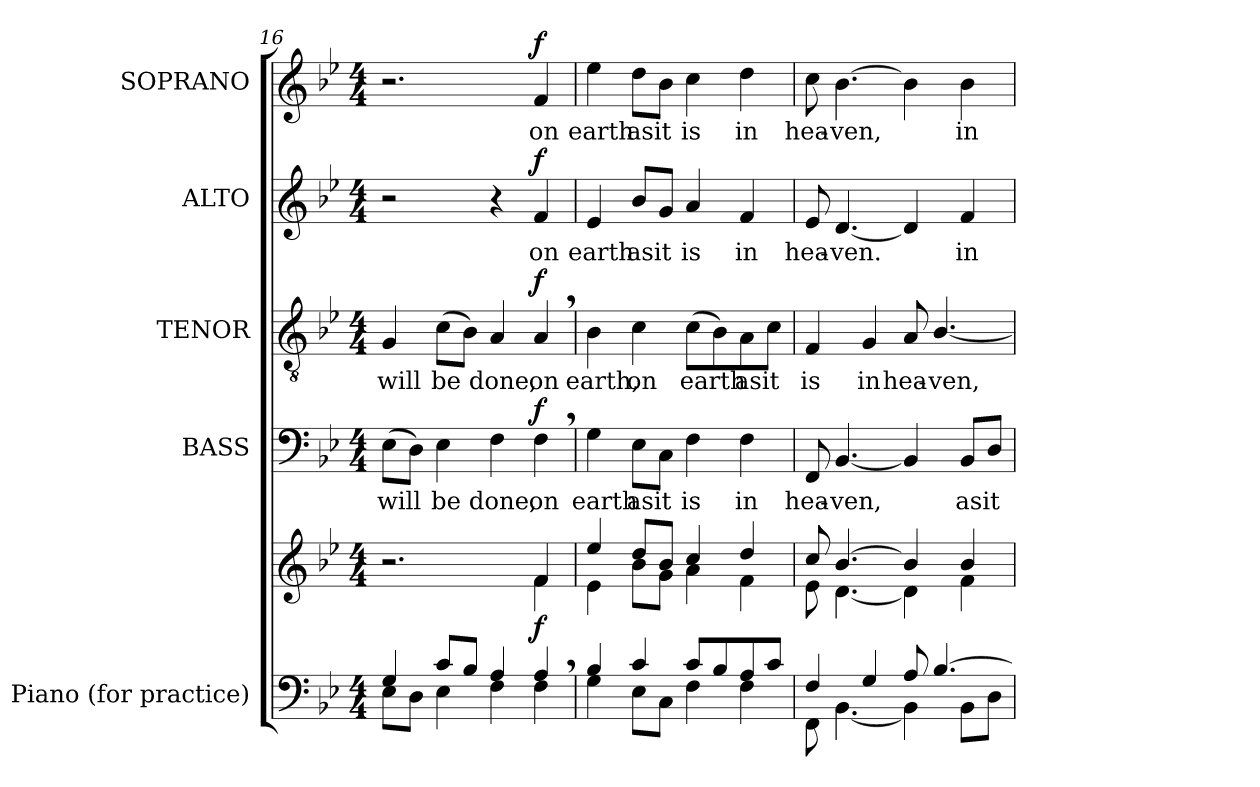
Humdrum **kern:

**kern	**kern	**dynam	**kern	**text	**dynam	**kern	**text	**dynam	**kern	**text	**dynam	**kern	**text	**dynam
*part5	*part5	*part5	*part4	*part4	*part4	*part3	*part3	*part3	*part2	*part2	*part2	*part1	*part1	*part1
*staff6	*staff5	*staff5/6	*staff4	*staff4	*staff4	*staff3	*staff3	*staff3	*staff2	*staff2	*staff2	*staff1	*staff1	*staff1
*I"Piano      (for practice)	*	*	*I"BASS	*	*	*I"TENOR	*	*	*I"ALTO	*	*	*I"SOPRANO	*	*
*I'Pno.	*	*	*I'B.	*	*	*I'T.	*	*	*I'A.	*	*	*I'S.	*	*
!!LO:LB:g=z
*clefF4	*clefG2	*	*clefF4	*	*	*clefGv2	*	*	*clefG2	*	*	*clefG2	*	*
*	*	*	*	*	*	*ITrd7c12	*	*	*	*	*	*	*	*
*k[b-e-]	*k[b-e-]	*	*k[b-e-]	*	*	*k[b-e-]	*	*	*k[b-e-]	*	*	*k[b-e-]	*	*
*B-:	*B-:	*	*B-:	*	*	*B-:	*	*	*B-:	*	*	*B-:	*	*
*M4/4	*M4/4	*	*M4/4	*	*	*M4/4	*	*	*M4/4	*	*	*M4/4	*	*
=16	=16	=16	=16	=16	=16	=16	=16	=16	=16	=16	=16	=16	=16	=16
*^	*^	*	*	*	*	*	*	*	*	*	*	*	*	*
!	!	!	!	!	!	!LO:LY:b:color=#000000	!	!	!	!	!	!	!	!	!	!
!	!	!	!	!	!	!	!	!	!LO:LY:b:color=#000000	!	!	!	!	!	!	!
4Gi/	8E-i\L	2.r	2.ryy	.	(8E-i\L	will	.	4GGi/	will	.	2r	.	.	2.r	.	.
.	8Di\J	.	.	.	8Di\J)	.	.	.	.	.	.	.	.	.	.	.
!	!	!	!	!	!	!LO:LY:b:color=#000000	!	!	!	!	!	!	!	!	!	!
!	!	!	!	!	!	!	!	!	!LO:LY:b:color=#000000	!	!	!	!	!	!	!
8ci/L	4E-i\	.	.	.	4E-i\	be	.	(8Ci\L	be	.	.	.	.	.	.	.
8B-i/J	.	.	.	.	.	.	.	8BB-i\J)	.	.	.	.	.	.	.	.
!	!	!	!	!	!	!LO:LY:b:color=#000000	!	!	!	!	!	!	!	!	!	!
!	!	!	!	!	!	!	!	!	!LO:LY:b:color=#000000	!	!	!	!	!	!	!
4Ai/	4Fi\	.	.	.	4Fi\	done,	.	4AAi/	done,	.	4r	.	.	.	.	.
!	!	!	!	!	!	!LO:LY:b:color=#000000	!	!	!	!	!	!	!	!	!	!
!	!	!	!	!	!	!	!	!	!LO:LY:b:color=#000000	!	!	!	!	!	!	!
!	!	!	!	!	!	!	!	!	!	!	!	!LO:LY:b:color=#000000	!	!	!	!
!	!	!	!	!	!	!	!	!	!	!	!	!	!	!	!LO:LY:b:color=#000000	!
4A,i/	4Fi\	4fi/	4fi\	f	4F,i\	on	f	4AA,i/	on	f	4fi/	on	f	4fi/	on	f
=17	=17	=17	=17	=17	=17	=17	=17	=17	=17	=17	=17	=17	=17	=17	=17	=17
!	!	!	!	!	!	!LO:LY:b:color=#000000	!	!	!	!	!	!	!	!	!	!
!	!	!	!	!	!	!	!	!	!LO:LY:b:color=#000000	!	!	!	!	!	!	!
!	!	!	!	!	!	!	!	!	!	!	!	!LO:LY:b:color=#000000	!	!	!	!
!	!	!	!	!	!	!	!	!	!	!	!	!	!	!	!LO:LY:b:color=#000000	!
4B-i/	4Gi\	4ee-i/	4e-i\	.	4Gi\	earth	.	4BB-i\	earth,	.	4e-i/	earth	.	4ee-i\	earth	.
!	!	!	!	!	!	!LO:LY:b:color=#000000	!	!	!	!	!	!	!	!	!	!
!	!	!	!	!	!	!	!	!	!LO:LY:b:color=#000000	!	!	!	!	!	!	!
!	!	!	!	!	!	!	!	!	!	!	!	!LO:LY:b:color=#000000	!	!	!	!
!	!	!	!	!	!	!	!	!	!	!	!	!	!	!	!LO:LY:b:color=#000000	!
4ci/	8E-i\L	8ddi/L	8b-i\L	.	8E-i\L	as	.	4Ci\	on	.	8b-i/L	as	.	8ddi\L	as	.
!	!	!	!	!	!	!LO:LY:b:color=#000000	!	!	!	!	!	!	!	!	!	!
!	!	!	!	!	!	!	!	!	!	!	!	!LO:LY:b:color=#000000	!	!	!	!
!	!	!	!	!	!	!	!	!	!	!	!	!	!	!	!LO:LY:b:color=#000000	!
.	8Ci\J	8b-i/J	8gi\J	.	8Ci\J	it	.	.	.	.	8gi/J	it	.	8b-i\J	it	.
!	!	!	!	!	!	!LO:LY:b:color=#000000	!	!	!	!	!	!	!	!	!	!
!	!	!	!	!	!	!	!	!	!LO:LY:b:color=#000000	!	!	!	!	!	!	!
!	!	!	!	!	!	!	!	!	!	!	!	!LO:LY:b:color=#000000	!	!	!	!
!	!	!	!	!	!	!	!	!	!	!	!	!	!	!	!LO:LY:b:color=#000000	!
8ci/L	4Fi\	4cci/	4ai\	.	4Fi\	is	.	(8Ci\L	earth	.	4ai/	is	.	4cci\	is	.
8B-i/	.	.	.	.	.	.	.	8BB-i\)	.	.	.	.	.	.	.	.
!	!	!	!	!	!	!LO:LY:b:color=#000000	!	!	!	!	!	!	!	!	!	!
!	!	!	!	!	!	!	!	!	!LO:LY:b:color=#000000	!	!	!	!	!	!	!
!	!	!	!	!	!	!	!	!	!	!	!	!LO:LY:b:color=#000000	!	!	!	!
!	!	!	!	!	!	!	!	!	!	!	!	!	!	!	!LO:LY:b:color=#000000	!
8Ai/	4Fi\	4ddi/	4fi\	.	4Fi\	in	.	8AAi\	as	.	4fi/	in	.	4ddi\	in	.
!	!	!	!	!	!	!	!	!	!LO:LY:b:color=#000000	!	!	!	!	!	!	!
8ci/J	.	.	.	.	.	.	.	8Ci\J	it	.	.	.	.	.	.	.
=18	=18	=18	=18	=18	=18	=18	=18	=18	=18	=18	=18	=18	=18	=18	=18	=18
!	!	!	!	!	!	!LO:LY:b:color=#000000	!	!	!	!	!	!	!	!	!	!
!	!	!	!	!	!	!	!	!	!LO:LY:b:color=#000000	!	!	!	!	!	!	!
!	!	!	!	!	!	!	!	!	!	!	!	!LO:LY:b:color=#000000	!	!	!	!
!	!	!	!	!	!	!	!	!	!	!	!	!	!	!	!LO:LY:b:color=#000000	!
4Fi/	8FFi\	8cci/	8e-i\	.	8FFi/	hea-	.	4FFi/	is	.	8e-i/	hea-	.	8cci\	hea-	.
!	!	!	!	!	!	!LO:LY:b:color=#000000	!	!	!	!	!	!	!	!	!	!
!	!	!	!	!	!	!	!	!	!	!	!	!LO:LY:b:color=#000000	!	!	!	!
!	!	!	!	!	!	!	!	!	!	!	!	!	!	!	!LO:LY:b:color=#000000	!
.	[4.BB-i\	[4.b-i/	[4.di\	.	[4.BB-i/	-ven,	.	.	.	.	[4.di/	-ven.	.	[4.b-i\	-ven,	.
!	!	!	!	!	!	!	!	!	!LO:LY:b:color=#000000	!	!	!	!	!	!	!
4Gi/	.	.	.	.	.	.	.	4GGi/	in	.	.	.	.	.	.	.
!	!	!	!	!	!	!	!	!	!LO:LY:b:color=#000000	!	!	!	!	!	!	!
8Ai/	4BB-i\]	4b-i/]	4di\]	.	4BB-i/]	.	.	8AAi/	hea-	.	4di/]	.	.	4b-i\]	.	.
!	!	!	!	!	!	!	!	!	!LO:LY:b:color=#000000	!	!	!	!	!	!	!
[4.B-i/	.	.	.	.	.	.	.	[4.BB-i/	-ven,	.	.	.	.	.	.	.
!	!	!	!	!	!	!LO:LY:b:color=#000000	!	!	!	!	!	!	!	!	!	!
!	!	!	!	!	!	!	!	!	!	!	!	!LO:LY:b:color=#000000	!	!	!	!
!	!	!	!	!	!	!	!	!	!	!	!	!	!	!	!LO:LY:b:color=#000000	!
.	8BB-i\L	4b-i/	4fi\	.	8BB-i/L	as	.	.	.	.	4fi/	in	.	4b-i\	in	.
!	!	!	!	!	!	!LO:LY:b:color=#000000	!	!	!	!	!	!	!	!	!	!
.	8Di\J	.	.	.	8Di/J	it	.	.	.	.	.	.	.	.	.	.
*v	*v	*	*	*	*	*	*	*	*	*	*	*	*	*	*	*
*	*v	*v	*	*	*	*	*	*	*	*	*	*	*	*	*
=	=	=	=	=	=	=	=	=	=	=	=	=	=	=
*-	*-	*-	*-	*-	*-	*-	*-	*-	*-	*-	*-	*-	*-	*-
